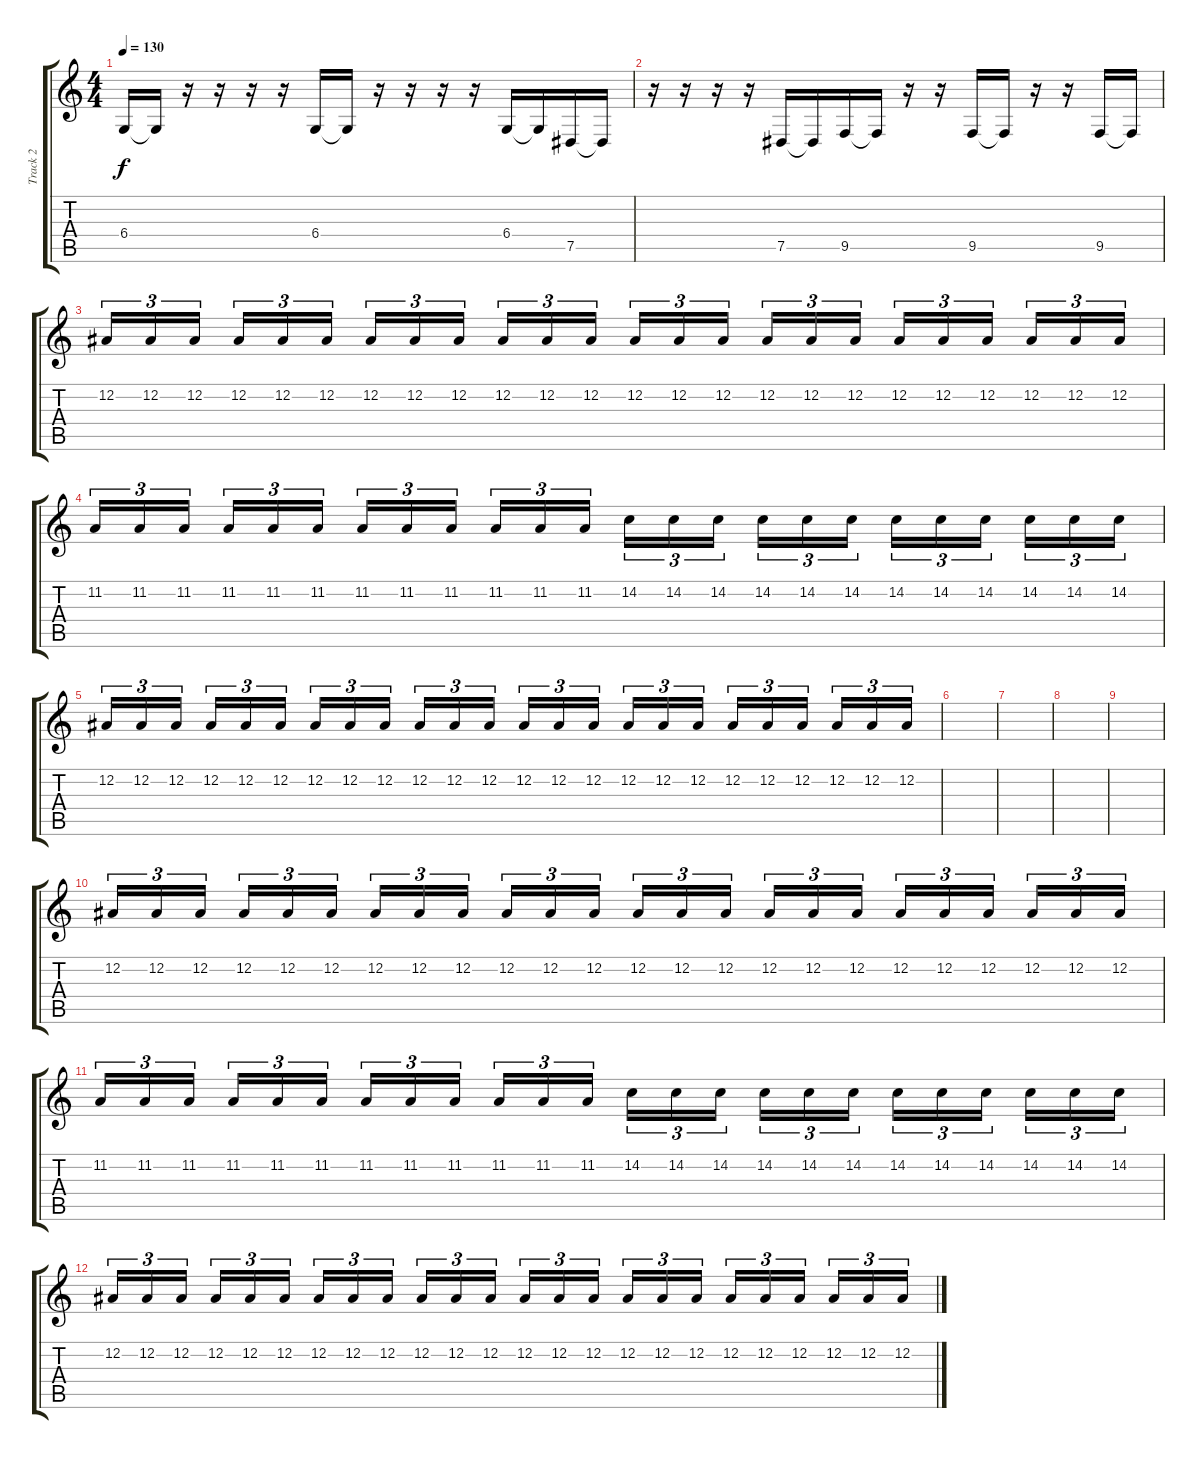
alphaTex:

\track ("Track 2" "Track 2") {instrument lead5charang}
\staff {score tabs}
\tuning (Eb4 Bb3 Gb3 Db3 Ab2 Eb2) {hide}
\ts (4 4)
\tempo 130
\clef g2
\ks c
6.4.16{dy f} 6.4{t}.16 r.16 r.16 r.16 r.16 6.4.16 6.4{t}.16 r.16 r.16 r.16 r.16 6.4.16 6.4{t}.16 7.5.16 7.5{t}.16 |
r.16 r.16 r.16 r.16 7.5.16 7.5{t}.16 9.5.16 9.5{t}.16 r.16 r.16 9.5.16 9.5{t}.16 r.16 r.16 9.5.16 9.5{t}.16 |
12.2.16{tu (3 2)} 12.2.16{tu (3 2)} 12.2.16{tu (3 2) beam splitsecondary} 12.2.16{tu (3 2)} 12.2.16{tu (3 2)} 12.2.16{tu (3 2)} 12.2.16{tu (3 2)} 12.2.16{tu (3 2)} 12.2.16{tu (3 2) beam splitsecondary} 12.2.16{tu (3 2)} 12.2.16{tu (3 2)} 12.2.16{tu (3 2)} 12.2.16{tu (3 2)} 12.2.16{tu (3 2)} 12.2.16{tu (3 2) beam splitsecondary} 12.2.16{tu (3 2)} 12.2.16{tu (3 2)} 12.2.16{tu (3 2)} 12.2.16{tu (3 2)} 12.2.16{tu (3 2)} 12.2.16{tu (3 2) beam splitsecondary} 12.2.16{tu (3 2)} 12.2.16{tu (3 2)} 12.2.16{tu (3 2)} |
11.2.16{tu (3 2)} 11.2.16{tu (3 2)} 11.2.16{tu (3 2) beam splitsecondary} 11.2.16{tu (3 2)} 11.2.16{tu (3 2)} 11.2.16{tu (3 2)} 11.2.16{tu (3 2)} 11.2.16{tu (3 2)} 11.2.16{tu (3 2) beam splitsecondary} 11.2.16{tu (3 2)} 11.2.16{tu (3 2)} 11.2.16{tu (3 2)} 14.2.16{tu (3 2)} 14.2.16{tu (3 2)} 14.2.16{tu (3 2) beam splitsecondary} 14.2.16{tu (3 2)} 14.2.16{tu (3 2)} 14.2.16{tu (3 2)} 14.2.16{tu (3 2)} 14.2.16{tu (3 2)} 14.2.16{tu (3 2) beam splitsecondary} 14.2.16{tu (3 2)} 14.2.16{tu (3 2)} 14.2.16{tu (3 2)} |
12.2.16{tu (3 2)} 12.2.16{tu (3 2)} 12.2.16{tu (3 2) beam splitsecondary} 12.2.16{tu (3 2)} 12.2.16{tu (3 2)} 12.2.16{tu (3 2)} 12.2.16{tu (3 2)} 12.2.16{tu (3 2)} 12.2.16{tu (3 2) beam splitsecondary} 12.2.16{tu (3 2)} 12.2.16{tu (3 2)} 12.2.16{tu (3 2)} 12.2.16{tu (3 2)} 12.2.16{tu (3 2)} 12.2.16{tu (3 2) beam splitsecondary} 12.2.16{tu (3 2)} 12.2.16{tu (3 2)} 12.2.16{tu (3 2)} 12.2.16{tu (3 2)} 12.2.16{tu (3 2)} 12.2.16{tu (3 2) beam splitsecondary} 12.2.16{tu (3 2)} 12.2.16{tu (3 2)} 12.2.16{tu (3 2)} |
|
|
|
|
12.2.16{tu (3 2)} 12.2.16{tu (3 2)} 12.2.16{tu (3 2) beam splitsecondary} 12.2.16{tu (3 2)} 12.2.16{tu (3 2)} 12.2.16{tu (3 2)} 12.2.16{tu (3 2)} 12.2.16{tu (3 2)} 12.2.16{tu (3 2) beam splitsecondary} 12.2.16{tu (3 2)} 12.2.16{tu (3 2)} 12.2.16{tu (3 2)} 12.2.16{tu (3 2)} 12.2.16{tu (3 2)} 12.2.16{tu (3 2) beam splitsecondary} 12.2.16{tu (3 2)} 12.2.16{tu (3 2)} 12.2.16{tu (3 2)} 12.2.16{tu (3 2)} 12.2.16{tu (3 2)} 12.2.16{tu (3 2) beam splitsecondary} 12.2.16{tu (3 2)} 12.2.16{tu (3 2)} 12.2.16{tu (3 2)} |
11.2.16{tu (3 2)} 11.2.16{tu (3 2)} 11.2.16{tu (3 2) beam splitsecondary} 11.2.16{tu (3 2)} 11.2.16{tu (3 2)} 11.2.16{tu (3 2)} 11.2.16{tu (3 2)} 11.2.16{tu (3 2)} 11.2.16{tu (3 2) beam splitsecondary} 11.2.16{tu (3 2)} 11.2.16{tu (3 2)} 11.2.16{tu (3 2)} 14.2.16{tu (3 2)} 14.2.16{tu (3 2)} 14.2.16{tu (3 2) beam splitsecondary} 14.2.16{tu (3 2)} 14.2.16{tu (3 2)} 14.2.16{tu (3 2)} 14.2.16{tu (3 2)} 14.2.16{tu (3 2)} 14.2.16{tu (3 2) beam splitsecondary} 14.2.16{tu (3 2)} 14.2.16{tu (3 2)} 14.2.16{tu (3 2)} |
12.2.16{tu (3 2)} 12.2.16{tu (3 2)} 12.2.16{tu (3 2) beam splitsecondary} 12.2.16{tu (3 2)} 12.2.16{tu (3 2)} 12.2.16{tu (3 2)} 12.2.16{tu (3 2)} 12.2.16{tu (3 2)} 12.2.16{tu (3 2) beam splitsecondary} 12.2.16{tu (3 2)} 12.2.16{tu (3 2)} 12.2.16{tu (3 2)} 12.2.16{tu (3 2)} 12.2.16{tu (3 2)} 12.2.16{tu (3 2) beam splitsecondary} 12.2.16{tu (3 2)} 12.2.16{tu (3 2)} 12.2.16{tu (3 2)} 12.2.16{tu (3 2)} 12.2.16{tu (3 2)} 12.2.16{tu (3 2) beam splitsecondary} 12.2.16{tu (3 2)} 12.2.16{tu (3 2)} 12.2.16{tu (3 2)}
